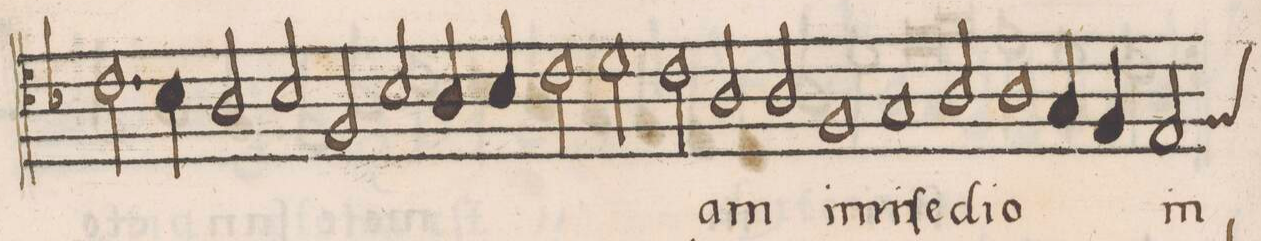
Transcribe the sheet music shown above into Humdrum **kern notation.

**kern	**text
*I"ALTVS	*
*clefC4	*
*k[b-]	*
*met(C)	*
*M2/1	*
2.c\	.
4B-\	.
2A/	.
2B-/	.
=13-	=13-
2F/	.
2B-/	.
4A/	.
4B-/	.
2c\	.
=14-	=14-
2d\	.
2c\	.
2A/	-am
2A/	.
=15-	=15-
1F/	in
1G/	me-
=16-	=16-
2A/	-di-
1A\	-o
4G/	.
4F/	.
=17-	=17-
*custos:F	*
2E/	in
*-	*-
